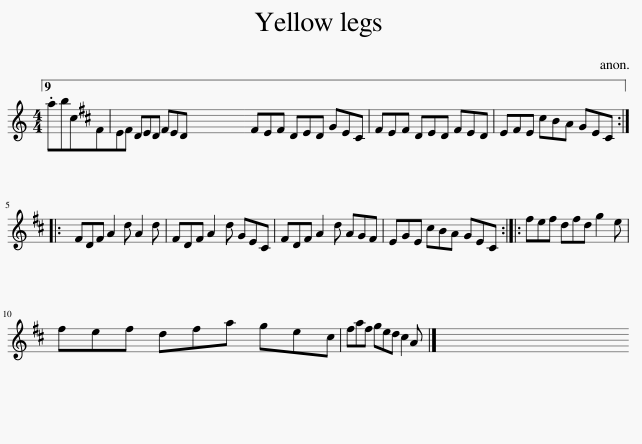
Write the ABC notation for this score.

X:1
L:1/8
M:4/4
I:linebreak $
K:C
V:1 treble
V:1
 .abc^FEF DED FED | ^FEF DED GE^C | ^FEF DED FED | E^FE ^cBA GE^C ::$ ^FDF A2 d A2 d | %5
 ^FDF A2 d GE^C | ^FDF A2 d AGF | EGE ^cBA GE^C :: ^fef dfd g2 e |$ ^fef dfa ge^c | %10
 ^faf ged ^c2 A |] %11
